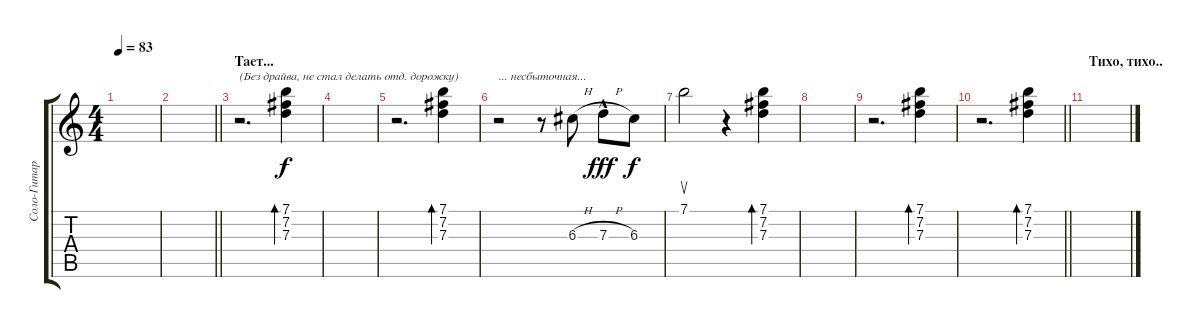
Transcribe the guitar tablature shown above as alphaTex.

\track ("Соло-Гитарко (BPEED)" "Соло-Гитар") {instrument overdrivenguitar}
\staff {score tabs}
\tuning (E4 B3 G3 D3 A2 E2) {hide}
\ts (4 4)
\tempo 83
\clef g2
\ks c
|
\barLineRight lightlight
|
\section ("" "Тает...")
r.2{d txt "(Без драйва, не стал делать отд. дорожку)"} (7.1 7.2 7.3).4{bd 240} |
|
r.2{d} (7.1 7.2 7.3).4{bd 240} |
r.2{txt "... несбыточная..."} r.8 6.3{h}.8 7.3{h hac}.8{dy fff} 6.3.8{dy f} |
7.1.2{su} r.4 (7.1 7.2 7.3).4{bd 240} |
|
r.2{d} (7.1 7.2 7.3).4{bd 240} |
\barLineRight lightlight
r.2{d} (7.1 7.2 7.3).4{bd 240} |
\section ("" "Тихо, тихо..")
